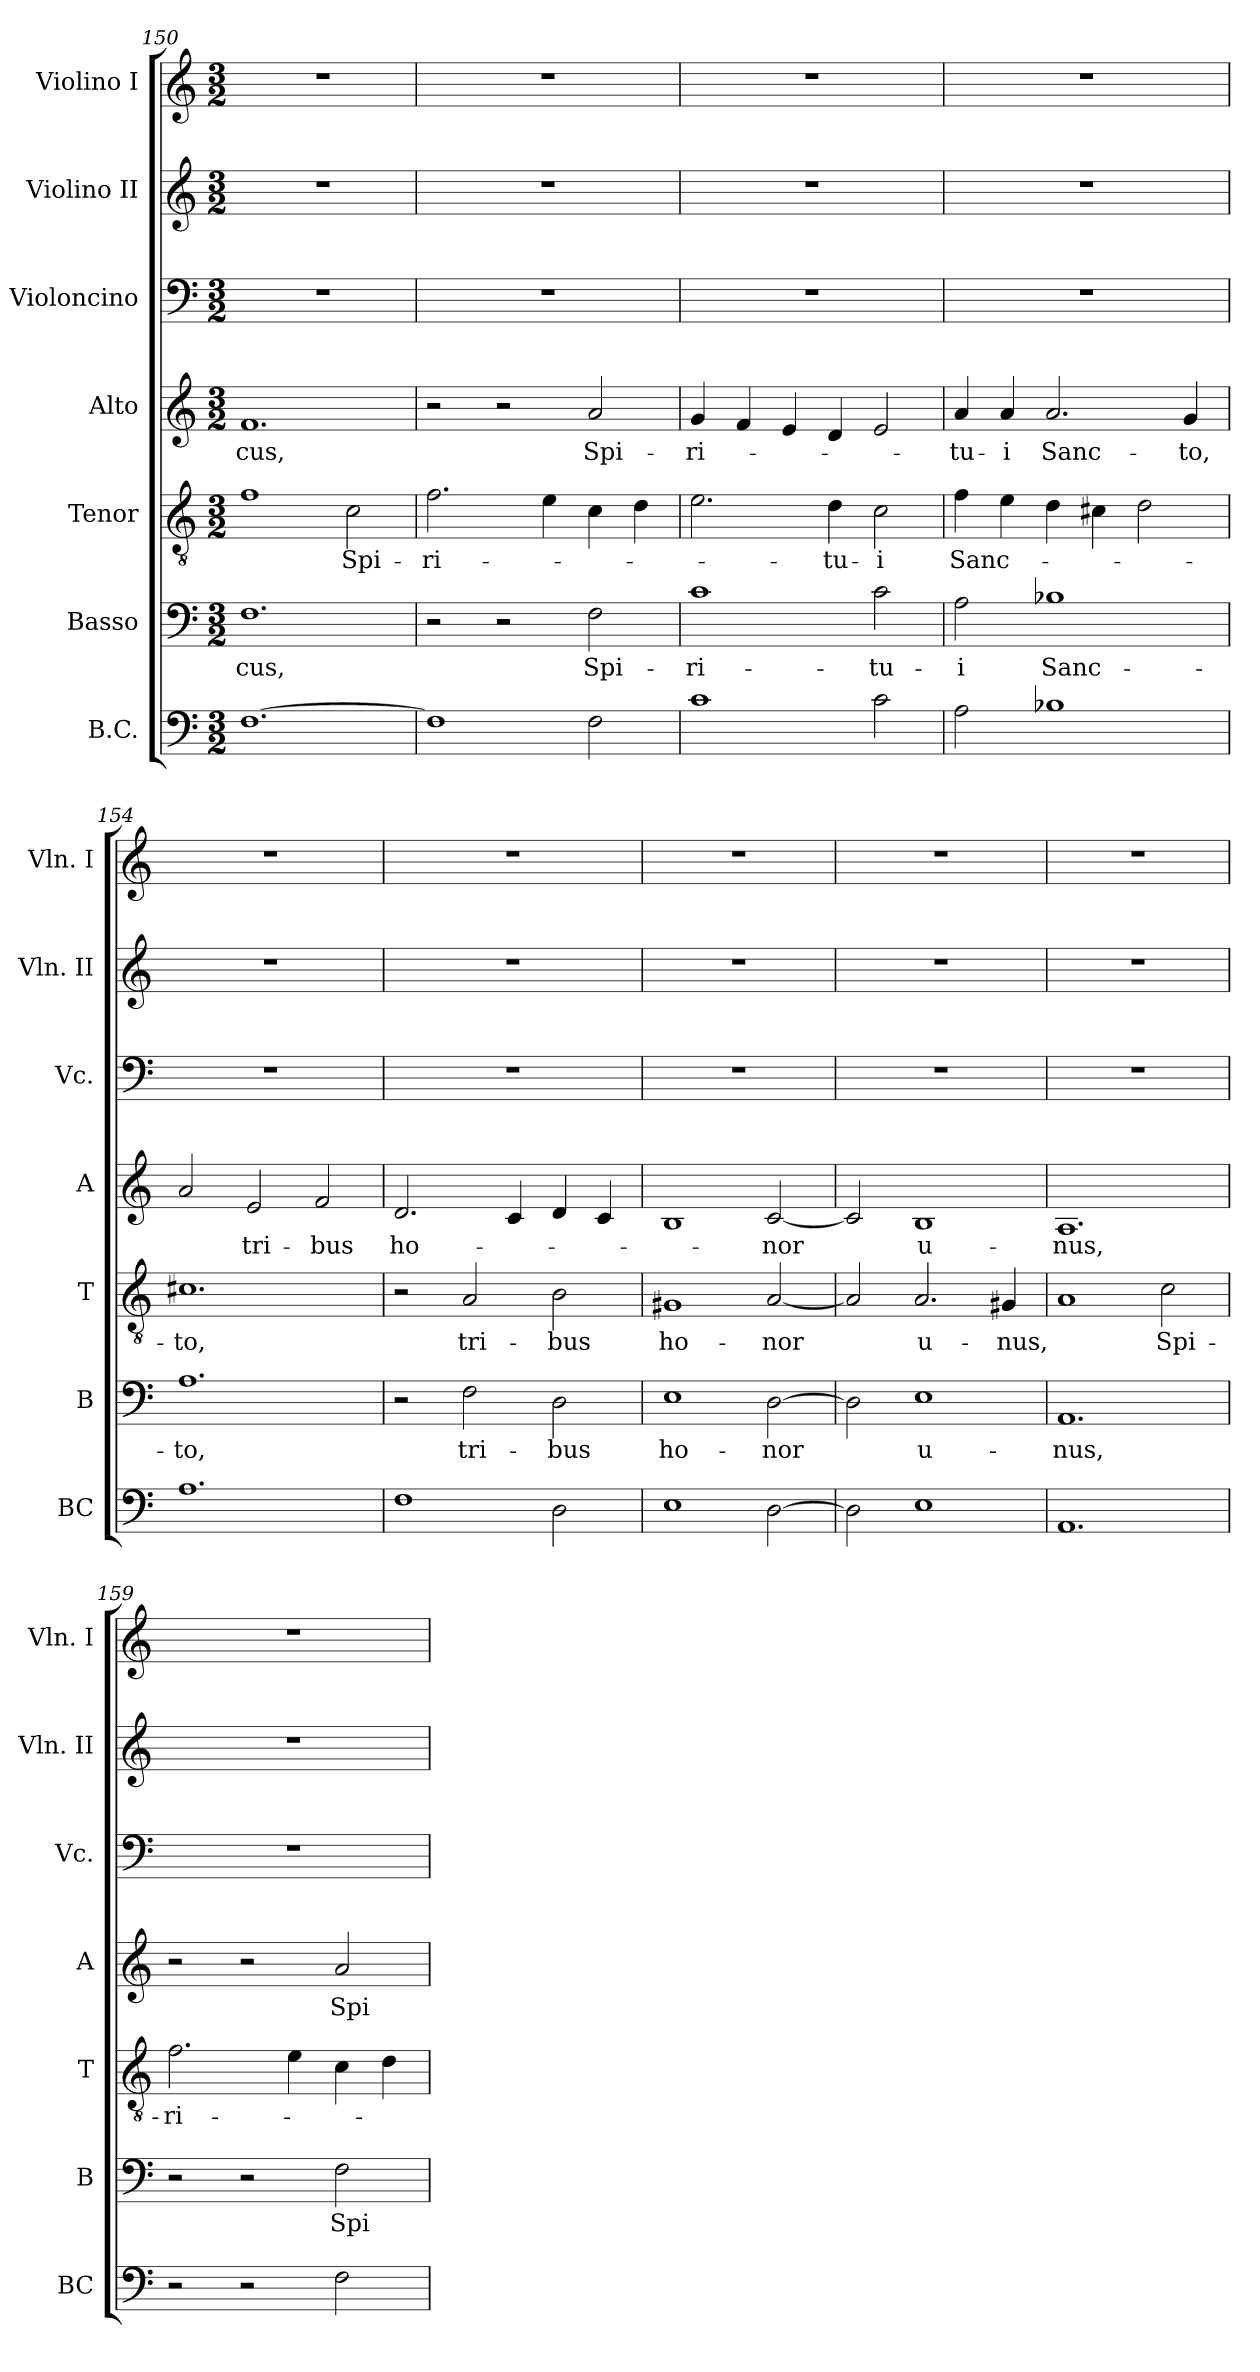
**kern	**kern	**text	**kern	**text	**kern	**text	**kern	**kern	**kern
*part7	*part6	*part6	*part5	*part5	*part4	*part4	*part3	*part2	*part1
*staff7	*staff6	*staff6	*staff5	*staff5	*staff4	*staff4	*staff3	*staff2	*staff1
*I"B.C.	*I"Basso	*	*I"Tenor	*	*I"Alto	*	*I"Violoncino	*I"Violino II	*I"Violino I
*I'BC	*I'B	*	*I'T	*	*I'A	*	*I'Vc.	*I'Vln. II	*I'Vln. I
*clefF4	*clefF4	*	*clefGv2	*	*clefG2	*	*clefF4	*clefG2	*clefG2
*k[]	*k[]	*	*k[]	*	*k[]	*	*k[]	*k[]	*k[]
*C:	*C:	*	*C:	*	*C:	*	*C:	*C:	*C:
*M3/2	*M3/2	*	*M3/2	*	*M3/2	*	*M3/2	*M3/2	*M3/2
=150	=150	=150	=150	=150	=150	=150	=150	=150	=150
!	!	!LO:LY:b	!	!	!	!LO:LY:b	!	!	!
[1.F	1.F	-cus,	1f	.	1.f	-cus,	1.r	1.r	1.r
!	!	!	!	!LO:LY:b	!	!	!	!	!
.	.	.	2c\	Spi-	.	.	.	.	.
=151	=151	=151	=151	=151	=151	=151	=151	=151	=151
!	!	!	!	!LO:LY:b	!	!	!	!	!
1F]	2r	.	2.f\	-ri-	2r	.	1.r	1.r	1.r
.	2r	.	.	.	2r	.	.	.	.
.	.	.	4e\	.	.	.	.	.	.
!	!	!LO:LY:b	!	!	!	!LO:LY:b	!	!	!
2F\	2F\	Spi-	4c\	.	2a/	Spi-	.	.	.
.	.	.	4d\	.	.	.	.	.	.
=152	=152	=152	=152	=152	=152	=152	=152	=152	=152
!	!	!LO:LY:b	!	!	!	!LO:LY:b	!	!	!
1c	1c	-ri-	2.e\	.	4g/	-ri-	1.r	1.r	1.r
.	.	.	.	.	4f/	.	.	.	.
.	.	.	.	.	4e/	.	.	.	.
!	!	!	!	!LO:LY:b	!	!	!	!	!
.	.	.	4d\	-tu-	4d/	.	.	.	.
!	!	!LO:LY:b	!	!LO:LY:b	!	!	!	!	!
2c\	2c\	-tu-	2c\	-i	2e/	.	.	.	.
=153	=153	=153	=153	=153	=153	=153	=153	=153	=153
!	!	!LO:LY:b	!	!LO:LY:b	!	!LO:LY:b	!	!	!
2A\	2A\	-i	4f\	Sanc-	4a/	-tu-	1.r	1.r	1.r
!	!	!	!	!	!	!LO:LY:b	!	!	!
.	.	.	4e\	.	4a/	-i	.	.	.
!	!	!LO:LY:b	!	!	!	!LO:LY:b	!	!	!
1B-X	1B-X	Sanc-	4d\	.	2.a/	Sanc-	.	.	.
.	.	.	4c#X\	.	.	.	.	.	.
.	.	.	2d\	.	.	.	.	.	.
!	!	!	!	!	!	!LO:LY:b	!	!	!
.	.	.	.	.	4g/	-to,	.	.	.
!!LO:LB:g=z
=154	=154	=154	=154	=154	=154	=154	=154	=154	=154
!	!	!LO:LY:b	!	!LO:LY:b	!	!	!	!	!
1.A	1.A	-to,	1.c#X	-to,	2a/	.	1.r	1.r	1.r
!	!	!	!	!	!	!LO:LY:b	!	!	!
.	.	.	.	.	2e/	tri-	.	.	.
!	!	!	!	!	!	!LO:LY:b	!	!	!
.	.	.	.	.	2f/	-bus	.	.	.
=155	=155	=155	=155	=155	=155	=155	=155	=155	=155
!	!	!	!	!	!	!LO:LY:b	!	!	!
1F	2r	.	2r	.	2.d/	ho-	1.r	1.r	1.r
!	!	!LO:LY:b	!	!LO:LY:b	!	!	!	!	!
.	2F\	tri-	2A/	tri-	.	.	.	.	.
.	.	.	.	.	4c/	.	.	.	.
!	!	!LO:LY:b	!	!LO:LY:b	!	!	!	!	!
2D\	2D\	-bus	2B\	-bus	4d/	.	.	.	.
.	.	.	.	.	4c/	.	.	.	.
=156	=156	=156	=156	=156	=156	=156	=156	=156	=156
!	!	!LO:LY:b	!	!LO:LY:b	!	!	!	!	!
1E	1E	ho-	1G#X	ho-	1B	.	1.r	1.r	1.r
!	!	!LO:LY:b	!	!LO:LY:b	!	!LO:LY:b	!	!	!
[2D\	[2D\	-nor	[2A/	-nor	[2c/	-nor	.	.	.
=157	=157	=157	=157	=157	=157	=157	=157	=157	=157
2D\]	2D\]	.	2A/]	.	2c/]	.	1.r	1.r	1.r
!	!	!LO:LY:b	!	!LO:LY:b	!	!LO:LY:b	!	!	!
1E	1E	u-	2.A/	u-	1B	u-	.	.	.
!	!	!	!	!LO:LY:b	!	!	!	!	!
.	.	.	4G#X/	-nus,	.	.	.	.	.
=158	=158	=158	=158	=158	=158	=158	=158	=158	=158
!	!	!LO:LY:b	!	!	!	!LO:LY:b	!	!	!
1.AA	1.AA	-nus,	1A	.	1.A	-nus,	1.r	1.r	1.r
!	!	!	!	!LO:LY:b	!	!	!	!	!
.	.	.	2c\	Spi-	.	.	.	.	.
=159	=159	=159	=159	=159	=159	=159	=159	=159	=159
!	!	!	!	!LO:LY:b	!	!	!	!	!
2r	2r	.	2.f\	-ri-	2r	.	1.r	1.r	1.r
2r	2r	.	.	.	2r	.	.	.	.
.	.	.	4e\	.	.	.	.	.	.
!	!	!LO:LY:b	!	!	!	!LO:LY:b	!	!	!
2F\	2F\	Spi-	4c\	.	2a/	Spi-	.	.	.
.	.	.	4d\	.	.	.	.	.	.
=	=	=	=	=	=	=	=	=	=
*-	*-	*-	*-	*-	*-	*-	*-	*-	*-
